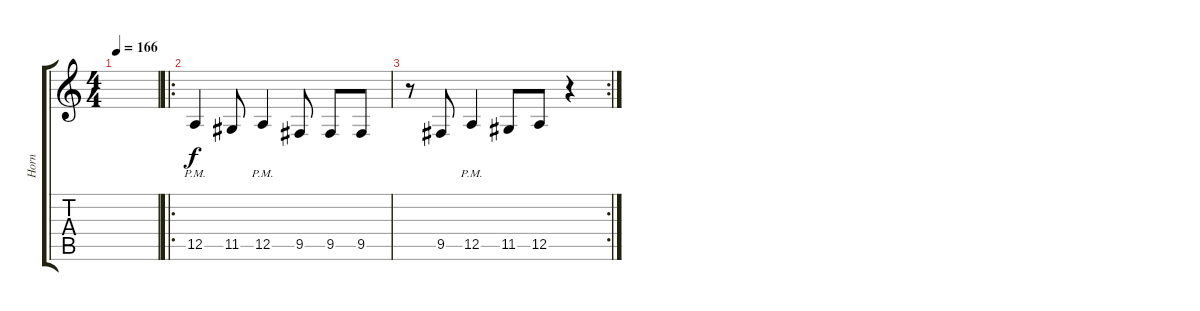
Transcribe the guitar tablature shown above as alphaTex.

\track ("Horn" "Horn") {instrument synthbrass2}
\staff {score tabs}
\tuning (E4 B3 G3 D3 A2 E2) {hide}
\ts (4 4)
\tempo 166
\clef g2
\ks c
|
\ro
12.5{pm}.4 11.5.8 12.5{pm}.4 9.5.8 9.5.8 9.5.8 |
\rc 2
r.8 9.5.8 12.5{pm}.4 11.5.8 12.5.8 r.4
